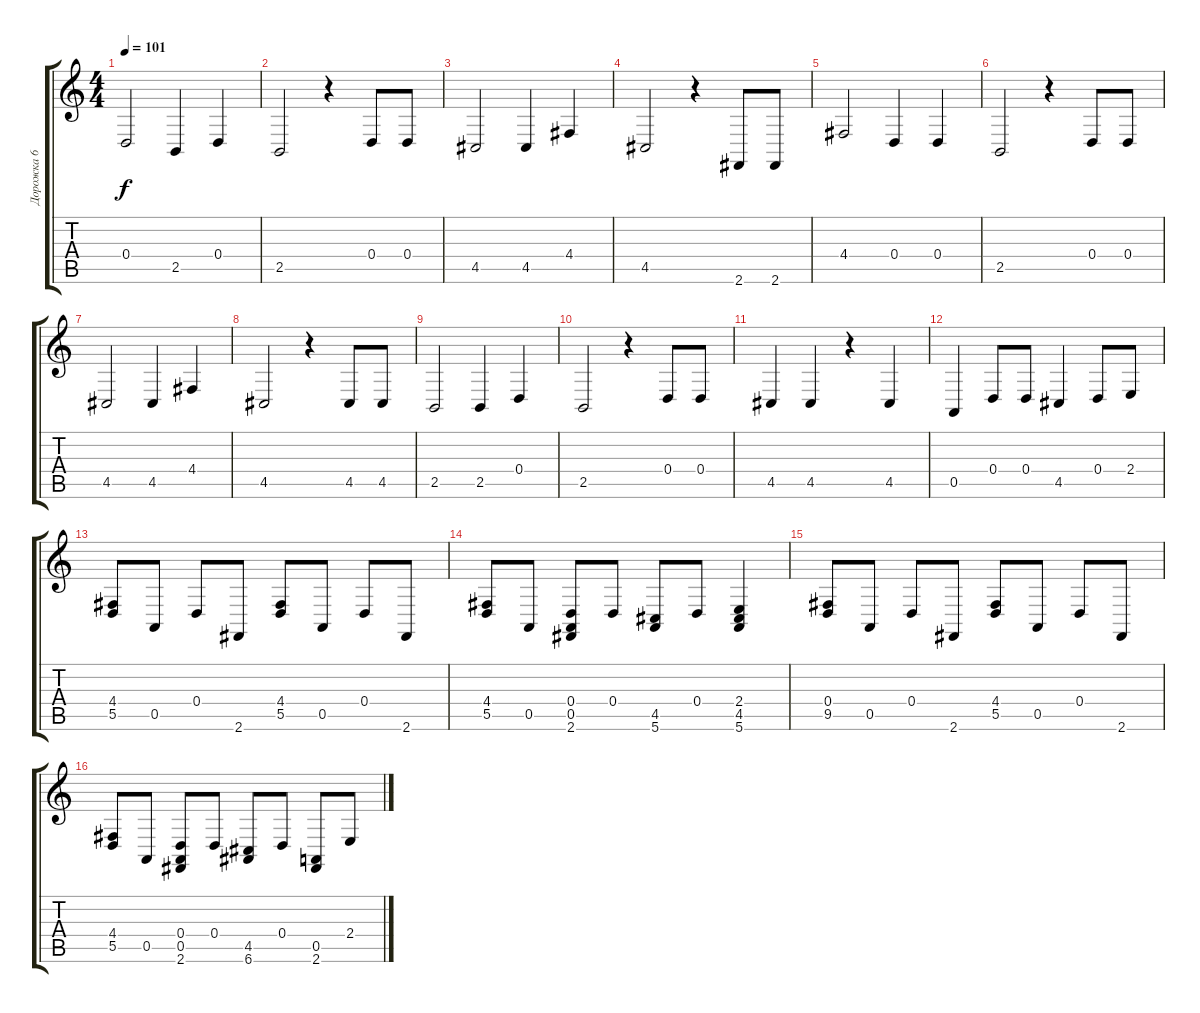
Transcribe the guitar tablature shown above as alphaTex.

\track ("Дорожка 6" "Дорожка 6") {instrument fx5brightness}
\staff {score tabs}
\tuning (E4 B3 G3 D3 A2 E2) {hide}
\ts (4 4)
\tempo 101
\clef g2
\ks c
0.4.2{dy f} 2.5.4 0.4.4 |
2.5.2 r.4 0.4.8 0.4.8 |
4.5.2 4.5.4 4.4.4 |
4.5.2 r.4 2.6.8 2.6.8 |
4.4.2 0.4.4 0.4.4 |
2.5.2 r.4 0.4.8 0.4.8 |
4.5.2 4.5.4 4.4.4 |
4.5.2 r.4 4.5.8 4.5.8 |
2.5.2 2.5.4 0.4.4 |
2.5.2 r.4 0.4.8 0.4.8 |
4.5.4 4.5.4 r.4 4.5.4 |
0.5.4 0.4.8 0.4.8 4.5.4 0.4.8 2.4.8 |
(4.4 5.5).8 0.5.8 0.4.8 2.6.8 (4.4 5.5).8 0.5.8 0.4.8 2.6.8 |
(4.4 5.5).8 0.5.8 (0.4 0.5 2.6).8 0.4.8 (4.5 5.6).8 0.4.8 (2.4 4.5 5.6).4 |
(0.4 9.5).8 0.5.8 0.4.8 2.6.8 (4.4 5.5).8 0.5.8 0.4.8 2.6.8 |
(4.4 5.5).8 0.5.8 (0.4 0.5 2.6).8 0.4.8 (4.5 6.6).8 0.4.8 (0.5 2.6).8 2.4.8
